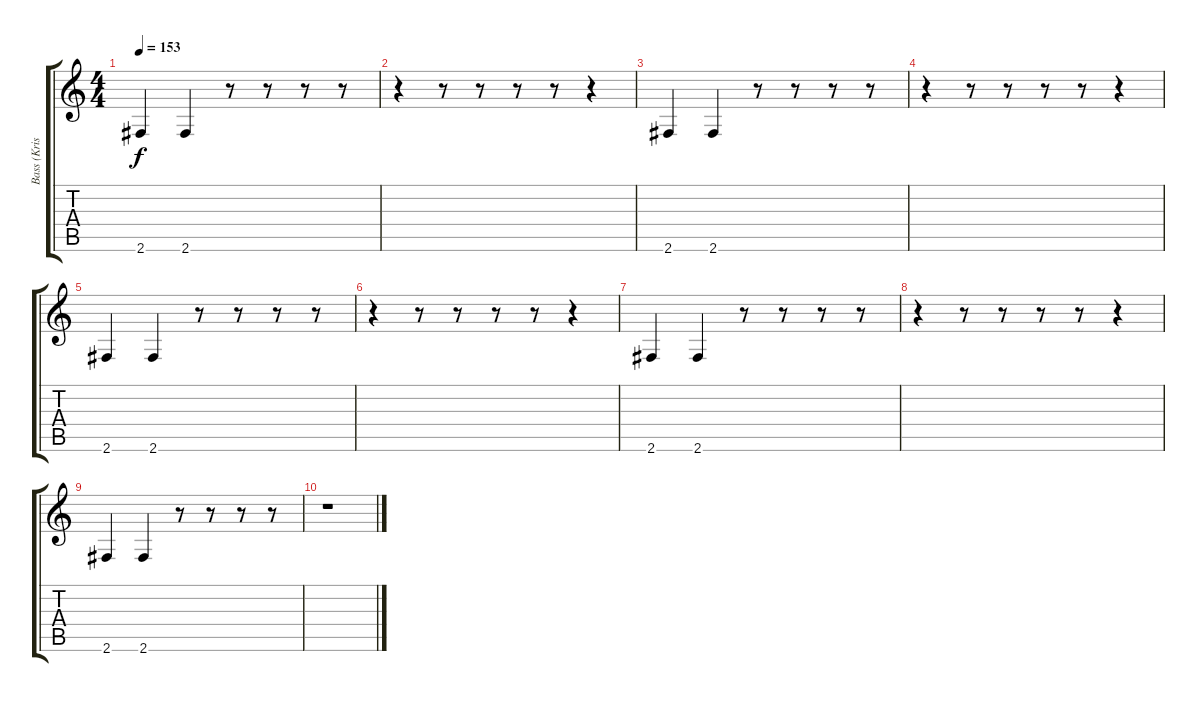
\track ("Bass (Krist)" "Bass (Kris") {instrument electricbasspick}
\staff {score tabs}
\tuning (E4 B3 G3 D3 A2 E2) {hide}
\ts (4 4)
\tempo 153
\clef g2
\ks c
2.6.4{dy f} 2.6.4 r.8 r.8 r.8 r.8 |
r.4 r.8 r.8 r.8 r.8 r.4 |
2.6.4 2.6.4 r.8 r.8 r.8 r.8 |
r.4 r.8 r.8 r.8 r.8 r.4 |
2.6.4 2.6.4 r.8 r.8 r.8 r.8 |
r.4 r.8 r.8 r.8 r.8 r.4 |
2.6.4 2.6.4 r.8 r.8 r.8 r.8 |
r.4 r.8 r.8 r.8 r.8 r.4 |
2.6.4 2.6.4 r.8 r.8 r.8 r.8 |
r.1
